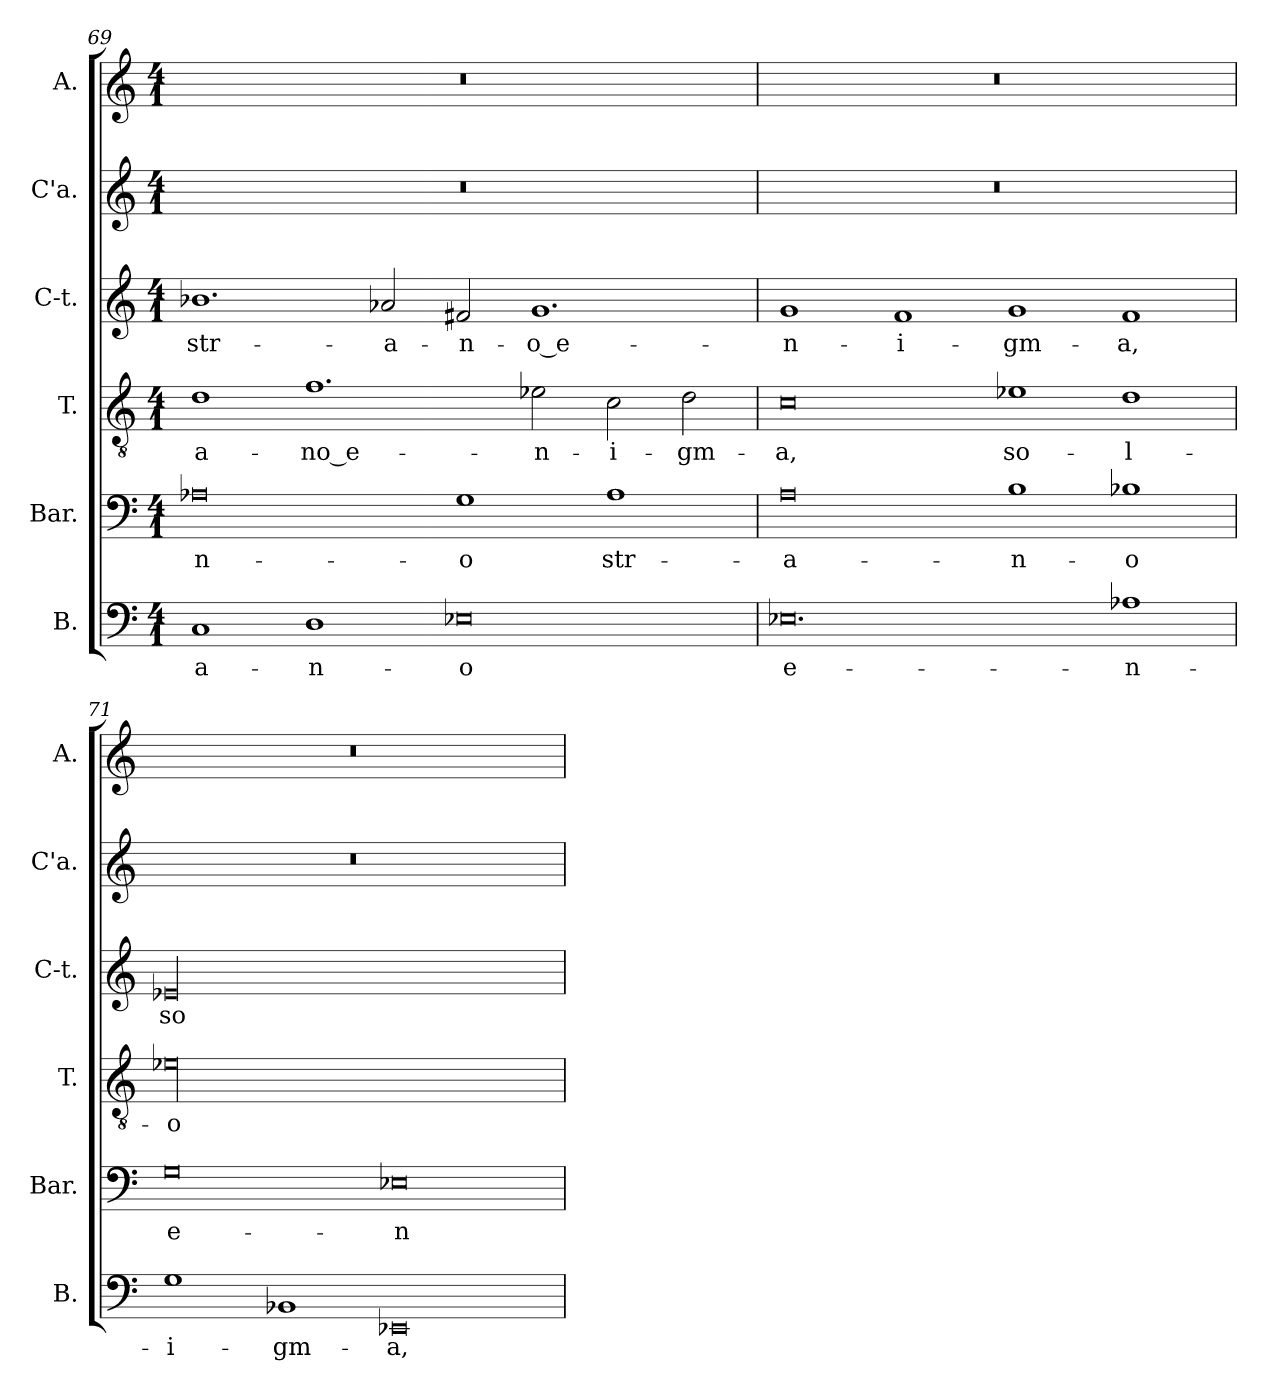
**kern	**text	**kern	**text	**kern	**text	**kern	**text	**kern	**kern
*part6	*part6	*part5	*part5	*part4	*part4	*part3	*part3	*part2	*part1
*staff6	*staff6	*staff5	*staff5	*staff4	*staff4	*staff3	*staff3	*staff2	*staff1
*I"B.	*	*I"Bar.	*	*I"T.	*	*I"C-t.	*	*I"C'a.	*I"A.
*I'B.	*	*I'Bar.	*	*I'T.	*	*I'C-t.	*	*I'C'a.	*I'A.
!!LO:PB:g=z
*clefF4	*	*clefF4	*	*clefGv2	*	*clefG2	*	*clefG2	*clefG2
*	*	*	*	*ITrd7c12	*	*	*	*	*
*k[]	*	*k[]	*	*k[]	*	*k[]	*	*k[]	*k[]
*C:	*	*C:	*	*C:	*	*C:	*	*C:	*C:
*M4/1	*	*M4/1	*	*M4/1	*	*M4/1	*	*M4/1	*M4/1
=69	=69	=69	=69	=69	=69	=69	=69	=69	=69
!	!LO:LY:b:color=#000000	!	!	!	!	!	!	!	!
!	!	!	!LO:LY:b:color=#000000	!	!	!	!	!	!
!	!	!	!	!	!LO:LY:b:color=#000000	!	!	!	!
!	!	!	!	!	!	!	!LO:LY:b:color=#000000	!LO:N:vis=1	!LO:N:vis=1
1Ci	-a-	0A-Xi	-n-	1Di	-a-	1.b-Xi	str-	00r	00r
!	!LO:LY:b:color=#000000	!	!	!	!	!	!	!	!
!	!	!	!	!	!LO:LY:b:color=#000000	!	!	!	!
1Di	-n-	.	.	1.Fi	-no_e-	.	.	.	.
!	!	!	!	!	!	!	!LO:LY:b:color=#000000	!	!
.	.	.	.	.	.	2a-Xi/	-a-	.	.
!	!LO:LY:b:color=#000000	!	!	!	!	!	!	!	!
!	!	!	!LO:LY:b:color=#000000	!	!	!	!	!	!
!	!	!	!	!	!	!	!LO:LY:b:color=#000000	!	!
0E-Xi	-o	1Gi	-o	.	.	2f#Xi/	-n-	.	.
!	!	!	!	!	!LO:LY:b:color=#000000	!	!	!	!
!	!	!	!	!	!	!	!LO:LY:b:color=#000000	!	!
.	.	.	.	2E-Xi\	-n-	1.gi	-o_e-	.	.
!	!	!	!LO:LY:b:color=#000000	!	!	!	!	!	!
!	!	!	!	!	!LO:LY:b:color=#000000	!	!	!	!
.	.	1A-i	str-	2Ci\	-i-	.	.	.	.
!	!	!	!	!	!LO:LY:b:color=#000000	!	!	!	!
.	.	.	.	2Di\	-gm-	.	.	.	.
=70	=70	=70	=70	=70	=70	=70	=70	=70	=70
!	!LO:LY:b:color=#000000	!	!	!	!	!	!	!	!
!	!	!	!LO:LY:b:color=#000000	!	!	!	!	!	!
!	!	!	!	!	!LO:LY:b:color=#000000	!	!	!	!
!	!	!	!	!	!	!	!LO:LY:b:color=#000000	!LO:N:vis=1	!LO:N:vis=1
0.E-Xi	e-	0Ai	-a-	0Ci	-a,	1gi	-n-	00r	00r
!	!	!	!	!	!	!	!LO:LY:b:color=#000000	!	!
.	.	.	.	.	.	1fi	-i-	.	.
!	!	!	!LO:LY:b:color=#000000	!	!	!	!	!	!
!	!	!	!	!	!LO:LY:b:color=#000000	!	!	!	!
!	!	!	!	!	!	!	!LO:LY:b:color=#000000	!	!
.	.	1Bi	-n-	1E-Xi	so-	1gi	-gm-	.	.
!	!LO:LY:b:color=#000000	!	!	!	!	!	!	!	!
!	!	!	!LO:LY:b:color=#000000	!	!	!	!	!	!
!	!	!	!	!	!LO:LY:b:color=#000000	!	!	!	!
!	!	!	!	!	!	!	!LO:LY:b:color=#000000	!	!
1A-Xi	-n-	1B-Xi	-o	1Di	-l-	1fi	-a,	.	.
!!LO:PB:g=z
=71	=71	=71	=71	=71	=71	=71	=71	=71	=71
!	!LO:LY:b:color=#000000	!	!	!	!	!	!	!	!
!	!	!	!LO:LY:b:color=#000000	!	!	!	!	!	!
!	!	!	!	!	!LO:LY:b:color=#000000	!	!	!	!
!	!	!	!	!	!	!	!LO:LY:b:color=#000000	!LO:N:vis=1	!LO:N:vis=1
1Gi	-i-	0Gi	e-	00E-Xi	-o	00e-Xi	so-	00r	00r
!	!LO:LY:b:color=#000000	!	!	!	!	!	!	!	!
1BB-Xi	-gm-	.	.	.	.	.	.	.	.
!	!LO:LY:b:color=#000000	!	!	!	!	!	!	!	!
!	!	!	!LO:LY:b:color=#000000	!	!	!	!	!	!
0EE-Xi	-a,	0E-Xi	-n-	.	.	.	.	.	.
=	=	=	=	=	=	=	=	=	=
*-	*-	*-	*-	*-	*-	*-	*-	*-	*-
